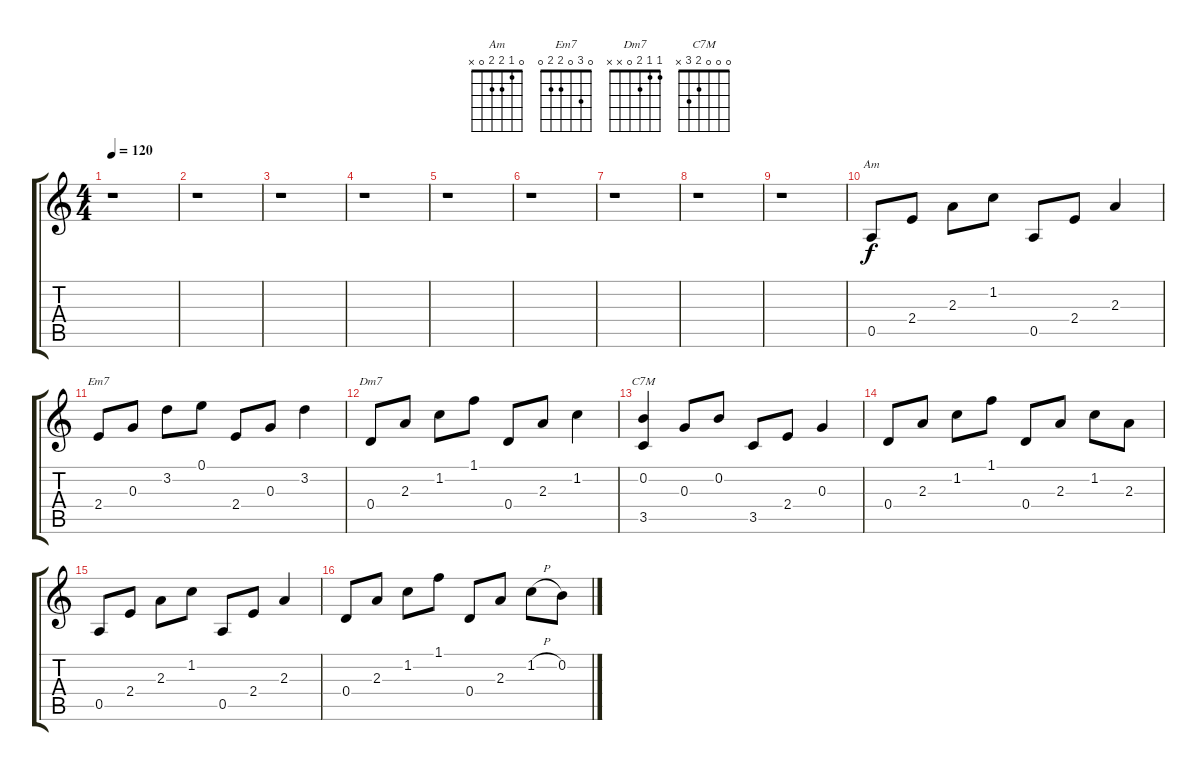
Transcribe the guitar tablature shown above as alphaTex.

\track "" {instrument electricguitarclean}
\staff {score tabs}
\tuning (E4 B3 G3 D3 A2 E2) {hide}
\chord ("Am" 0 1 2 2 0 x)
\chord ("Em7" 0 3 0 2 2 0)
\chord ("Dm7" 1 1 2 0 x x)
\chord ("C7M" 0 0 0 2 3 x)
\ts (4 4)
\tempo 120
\clef g2
\ks c
r.1{dy f instrument electricguitarclean} |
r.1 |
r.1 |
r.1 |
r.1 |
r.1 |
r.1 |
r.1 |
r.1 |
0.5.8{ch "Am"} 2.4.8 2.3.8 1.2.8 0.5.8 2.4.8 2.3.4 |
2.4.8{ch "Em7"} 0.3.8 3.2.8 0.1.8 2.4.8 0.3.8 3.2.4 |
0.4.8{ch "Dm7"} 2.3.8 1.2.8 1.1.8 0.4.8 2.3.8 1.2.4 |
(0.2 3.5).4{ch "C7M"} 0.3.8 0.2.8 3.5.8 2.4.8 0.3.4 |
0.4.8 2.3.8 1.2.8 1.1.8 0.4.8 2.3.8 1.2.8 2.3.8 |
0.5.8 2.4.8 2.3.8 1.2.8 0.5.8 2.4.8 2.3.4 |
0.4.8 2.3.8 1.2.8 1.1.8 0.4.8 2.3.8 1.2{h}.8 0.2.8
